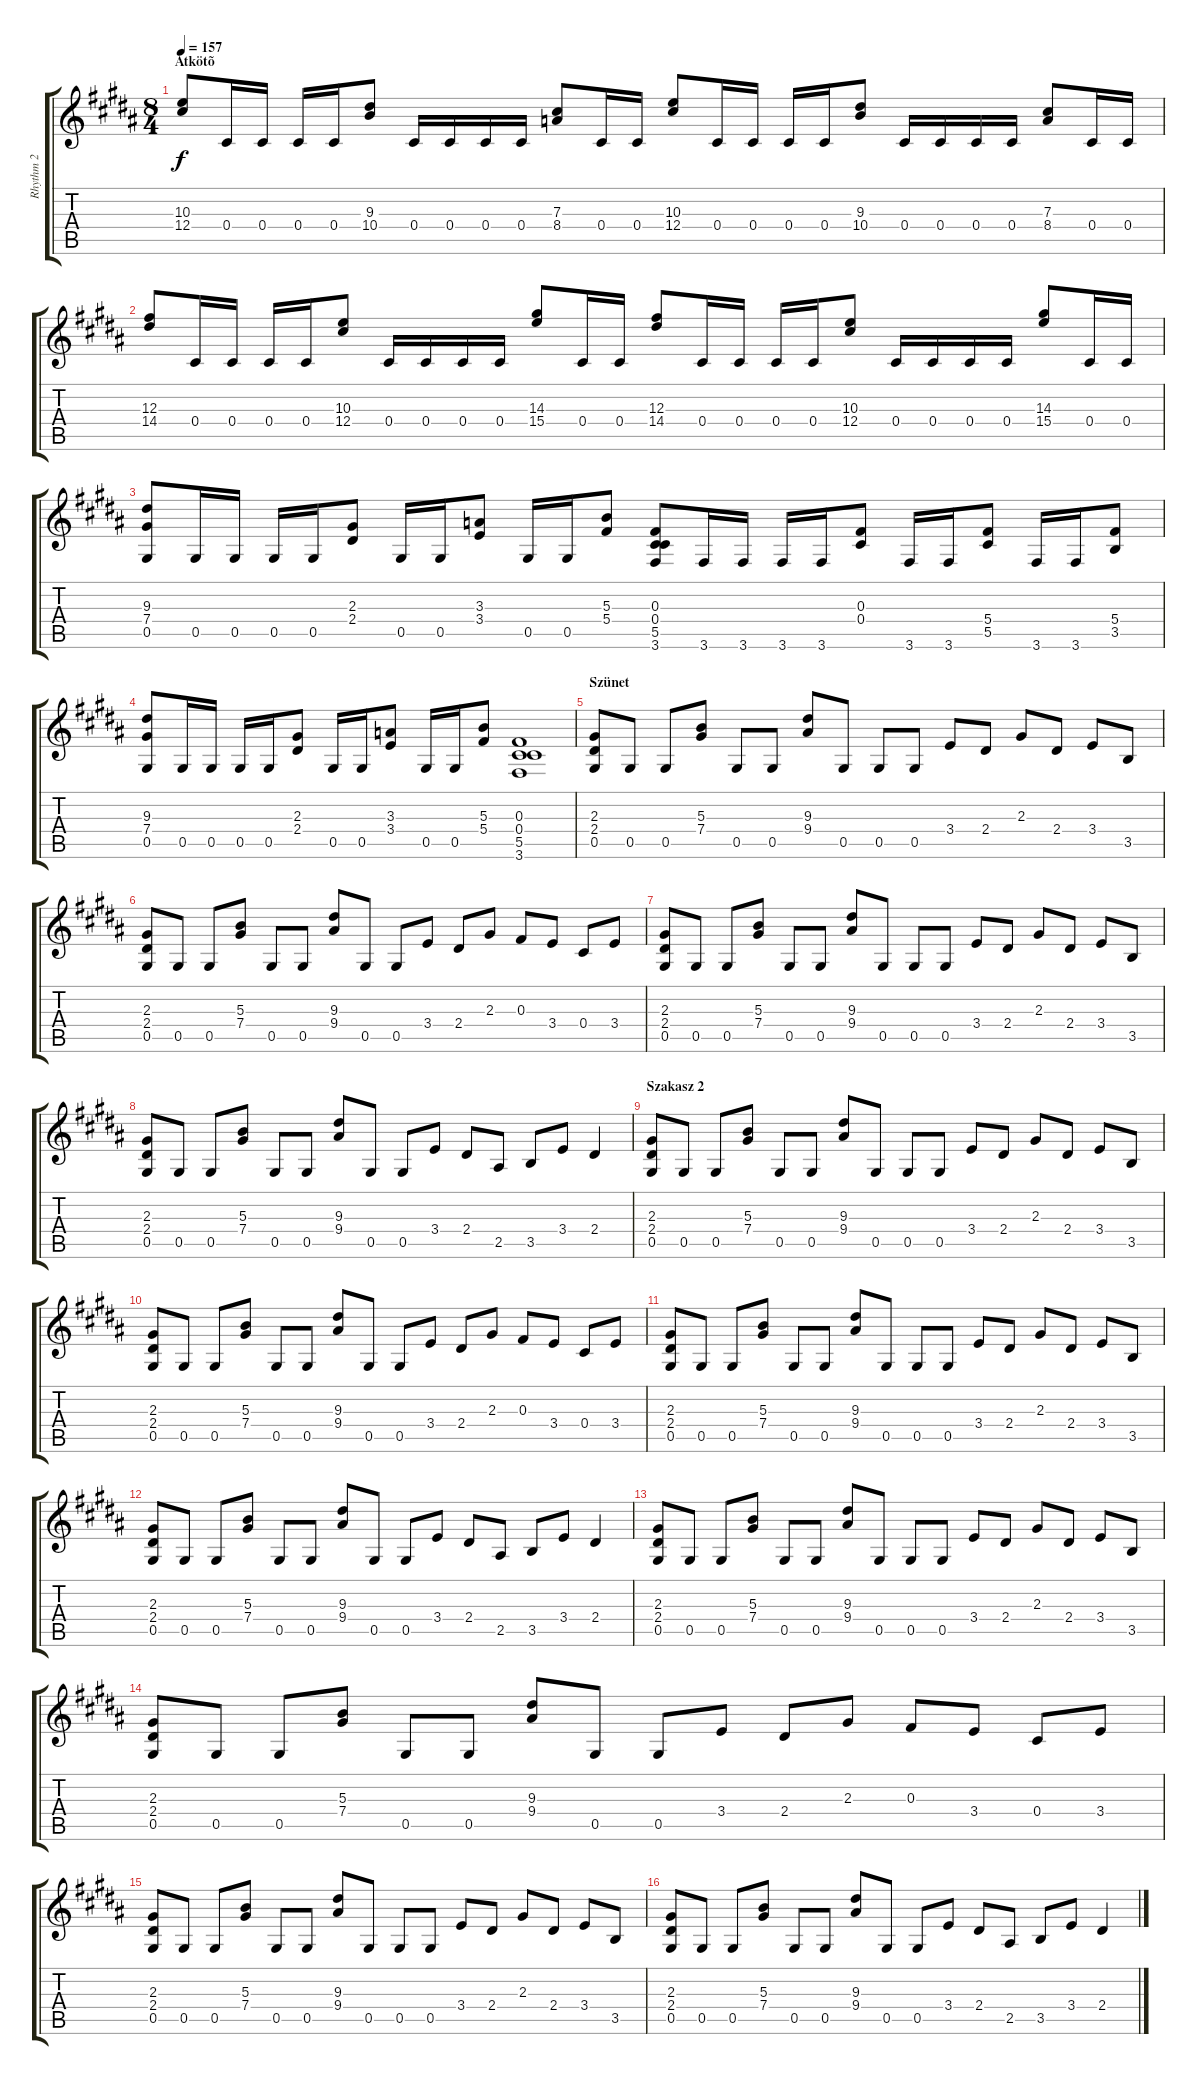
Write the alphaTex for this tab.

\track ("Rhythm 2" "Rhythm 2") {instrument distortionguitar}
\staff {score tabs}
\tuning (Eb4 Bb3 Gb3 Db3 Ab2 Eb2) {hide}
\ts (8 4)
\section ("" "Átkötõ")
\tempo 157
\clef g2
\ks g#minor
(10.3 12.4).8{dy f} 0.4.16 0.4.16 0.4.16 0.4.16 (9.3 10.4).8 0.4.16 0.4.16 0.4.16 0.4.16 (7.3 8.4).8 0.4.16 0.4.16 (10.3 12.4).8 0.4.16 0.4.16 0.4.16 0.4.16 (9.3 10.4).8 0.4.16 0.4.16 0.4.16 0.4.16 (7.3 8.4).8 0.4.16 0.4.16 |
(12.3 14.4).8 0.4.16 0.4.16 0.4.16 0.4.16 (10.3 12.4).8 0.4.16 0.4.16 0.4.16 0.4.16 (14.3 15.4).8 0.4.16 0.4.16 (12.3 14.4).8 0.4.16 0.4.16 0.4.16 0.4.16 (10.3 12.4).8 0.4.16 0.4.16 0.4.16 0.4.16 (14.3 15.4).8 0.4.16 0.4.16 |
(9.3 7.4 0.5).8 0.5.16 0.5.16 0.5.16 0.5.16 (2.3 2.4).8 0.5.16 0.5.16 (3.3 3.4).8 0.5.16 0.5.16 (5.3 5.4).8 (0.3 0.4 5.5 3.6).8 3.6.16 3.6.16 3.6.16 3.6.16 (0.3 0.4).8 3.6.16 3.6.16 (5.4 5.5).8 3.6.16 3.6.16 (5.4 3.5).8 |
(9.3 7.4 0.5).8 0.5.16 0.5.16 0.5.16 0.5.16 (2.3 2.4).8 0.5.16 0.5.16 (3.3 3.4).8 0.5.16 0.5.16 (5.3 5.4).8 (0.3 0.4 5.5 3.6).1 |
\section ("" "Szünet")
(2.3 2.4 0.5).8 0.5.8 0.5.8 (5.3 7.4).8 0.5.8 0.5.8 (9.3 9.4).8 0.5.8 0.5.8 0.5.8 3.4.8 2.4.8 2.3.8 2.4.8 3.4.8 3.5.8 |
(2.3 2.4 0.5).8 0.5.8 0.5.8 (5.3 7.4).8 0.5.8 0.5.8 (9.3 9.4).8 0.5.8 0.5.8 3.4.8 2.4.8 2.3.8 0.3.8 3.4.8 0.4.8 3.4.8 |
(2.3 2.4 0.5).8 0.5.8 0.5.8 (5.3 7.4).8 0.5.8 0.5.8 (9.3 9.4).8 0.5.8 0.5.8 0.5.8 3.4.8 2.4.8 2.3.8 2.4.8 3.4.8 3.5.8 |
(2.3 2.4 0.5).8 0.5.8 0.5.8 (5.3 7.4).8 0.5.8 0.5.8 (9.3 9.4).8 0.5.8 0.5.8 3.4.8 2.4.8 2.5.8 3.5.8 3.4.8 2.4.4 |
\section ("" "Szakasz 2")
(2.3 2.4 0.5).8 0.5.8 0.5.8 (5.3 7.4).8 0.5.8 0.5.8 (9.3 9.4).8 0.5.8 0.5.8 0.5.8 3.4.8 2.4.8 2.3.8 2.4.8 3.4.8 3.5.8 |
(2.3 2.4 0.5).8 0.5.8 0.5.8 (5.3 7.4).8 0.5.8 0.5.8 (9.3 9.4).8 0.5.8 0.5.8 3.4.8 2.4.8 2.3.8 0.3.8 3.4.8 0.4.8 3.4.8 |
(2.3 2.4 0.5).8 0.5.8 0.5.8 (5.3 7.4).8 0.5.8 0.5.8 (9.3 9.4).8 0.5.8 0.5.8 0.5.8 3.4.8 2.4.8 2.3.8 2.4.8 3.4.8 3.5.8 |
(2.3 2.4 0.5).8 0.5.8 0.5.8 (5.3 7.4).8 0.5.8 0.5.8 (9.3 9.4).8 0.5.8 0.5.8 3.4.8 2.4.8 2.5.8 3.5.8 3.4.8 2.4.4 |
(2.3 2.4 0.5).8 0.5.8 0.5.8 (5.3 7.4).8 0.5.8 0.5.8 (9.3 9.4).8 0.5.8 0.5.8 0.5.8 3.4.8 2.4.8 2.3.8 2.4.8 3.4.8 3.5.8 |
(2.3 2.4 0.5).8 0.5.8 0.5.8 (5.3 7.4).8 0.5.8 0.5.8 (9.3 9.4).8 0.5.8 0.5.8 3.4.8 2.4.8 2.3.8 0.3.8 3.4.8 0.4.8 3.4.8 |
(2.3 2.4 0.5).8 0.5.8 0.5.8 (5.3 7.4).8 0.5.8 0.5.8 (9.3 9.4).8 0.5.8 0.5.8 0.5.8 3.4.8 2.4.8 2.3.8 2.4.8 3.4.8 3.5.8 |
(2.3 2.4 0.5).8 0.5.8 0.5.8 (5.3 7.4).8 0.5.8 0.5.8 (9.3 9.4).8 0.5.8 0.5.8 3.4.8 2.4.8 2.5.8 3.5.8 3.4.8 2.4.4
